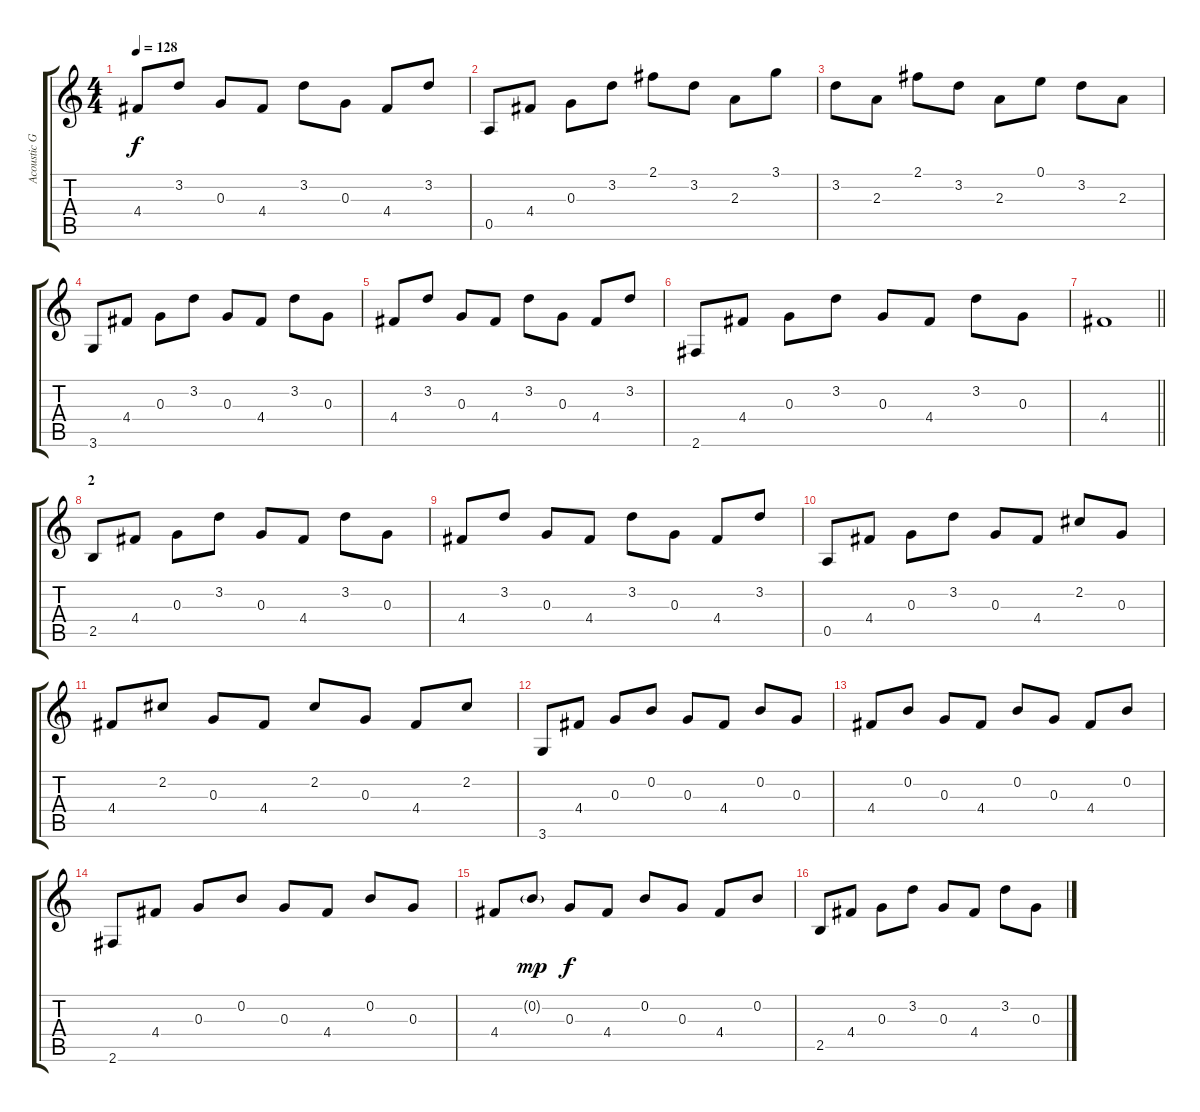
\track ("Acoustic Guitar" "Acoustic G") {instrument acousticguitarnylon}
\staff {score tabs}
\tuning (E4 B3 G3 D3 A2 E2) {hide}
\ts (4 4)
\tempo 128
\clef g2
\ks c
4.4.8{dy f} 3.2.8 0.3.8 4.4.8 3.2.8 0.3.8 4.4.8 3.2.8 |
0.5.8 4.4.8 0.3.8 3.2.8 2.1.8 3.2.8 2.3.8 3.1.8 |
3.2.8 2.3.8 2.1.8 3.2.8 2.3.8 0.1.8 3.2.8 2.3.8 |
3.6.8 4.4.8 0.3.8 3.2.8 0.3.8 4.4.8 3.2.8 0.3.8 |
4.4.8 3.2.8 0.3.8 4.4.8 3.2.8 0.3.8 4.4.8 3.2.8 |
2.6.8 4.4.8 0.3.8 3.2.8 0.3.8 4.4.8 3.2.8 0.3.8 |
\barLineRight lightlight
4.4.1 |
\section ("" "2")
2.5.8 4.4.8 0.3.8 3.2.8 0.3.8 4.4.8 3.2.8 0.3.8 |
4.4.8 3.2.8 0.3.8 4.4.8 3.2.8 0.3.8 4.4.8 3.2.8 |
0.5.8 4.4.8 0.3.8 3.2.8 0.3.8 4.4.8 2.2.8 0.3.8 |
4.4.8 2.2.8 0.3.8 4.4.8 2.2.8 0.3.8 4.4.8 2.2.8 |
3.6.8 4.4.8 0.3.8 0.2.8 0.3.8 4.4.8 0.2.8 0.3.8 |
4.4.8 0.2.8 0.3.8 4.4.8 0.2.8 0.3.8 4.4.8 0.2.8 |
2.6.8 4.4.8 0.3.8 0.2.8 0.3.8 4.4.8 0.2.8 0.3.8 |
4.4.8 0.2{g}.8{dy mp} 0.3.8{dy f} 4.4.8 0.2.8 0.3.8 4.4.8 0.2.8 |
2.5.8 4.4.8 0.3.8 3.2.8 0.3.8 4.4.8 3.2.8 0.3.8
